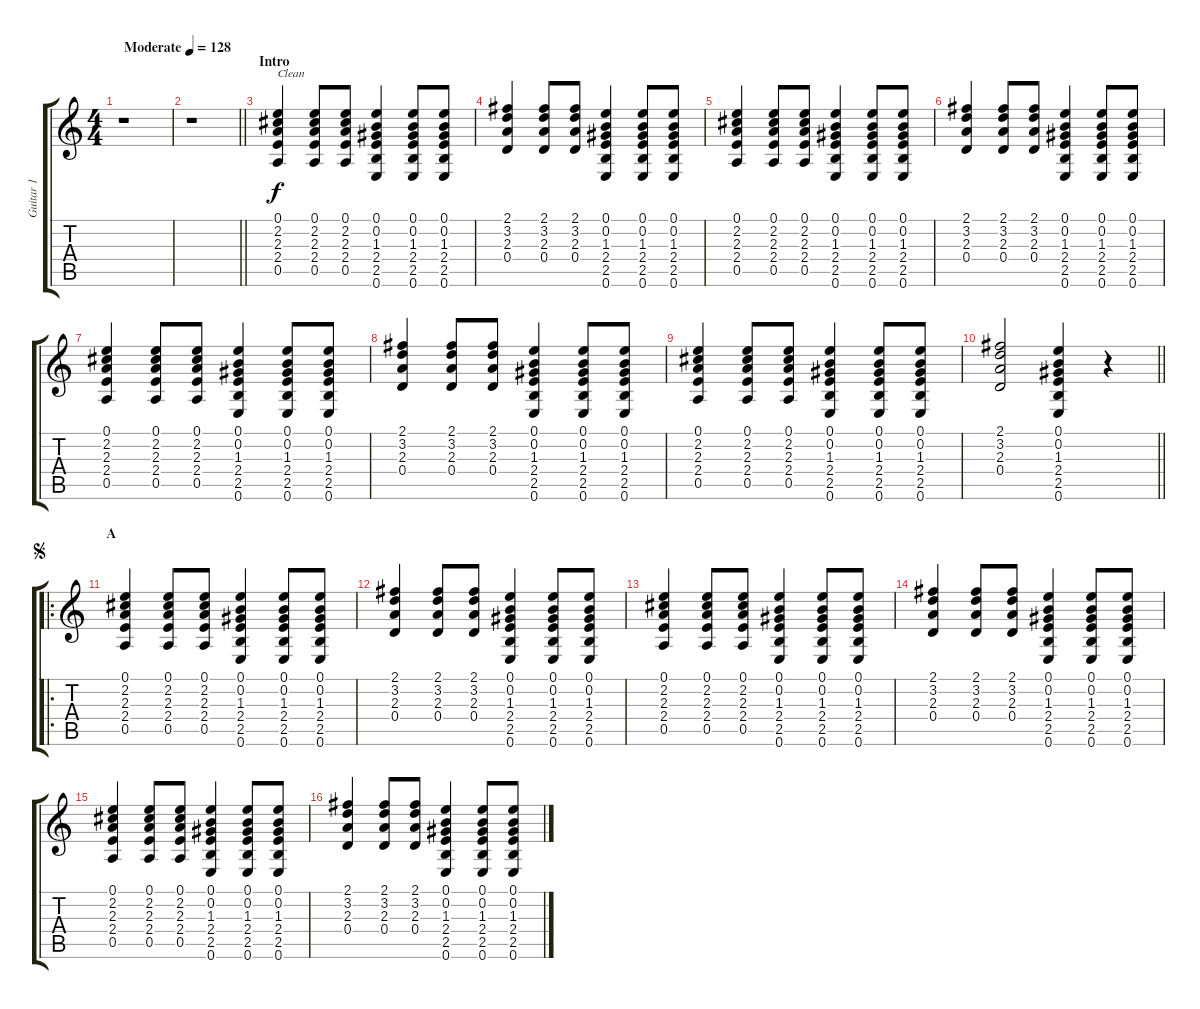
\track ("Guitar 1" "Guitar 1") {instrument distortionguitar}
\staff {score tabs}
\tuning (E4 B3 G3 D3 A2 E2) {hide}
\ts (4 4)
\tempo (128 "Moderate")
\clef g2
\ks c
r.1{dy f instrument distortionguitar} |
\barLineRight lightlight
r.1 |
\section ("" "Intro")
(0.1 2.2 2.3 2.4 0.5).4{txt "Clean" instrument electricguitarclean} (0.1 2.2 2.3 2.4 0.5).8 (0.1 2.2 2.3 2.4 0.5).8 (0.1 0.2 1.3 2.4 2.5 0.6).4 (0.1 0.2 1.3 2.4 2.5 0.6).8 (0.1 0.2 1.3 2.4 2.5 0.6).8 |
(2.1 3.2 2.3 0.4).4 (2.1 3.2 2.3 0.4).8 (2.1 3.2 2.3 0.4).8 (0.1 0.2 1.3 2.4 2.5 0.6).4 (0.1 0.2 1.3 2.4 2.5 0.6).8 (0.1 0.2 1.3 2.4 2.5 0.6).8 |
(0.1 2.2 2.3 2.4 0.5).4 (0.1 2.2 2.3 2.4 0.5).8 (0.1 2.2 2.3 2.4 0.5).8 (0.1 0.2 1.3 2.4 2.5 0.6).4 (0.1 0.2 1.3 2.4 2.5 0.6).8 (0.1 0.2 1.3 2.4 2.5 0.6).8 |
(2.1 3.2 2.3 0.4).4 (2.1 3.2 2.3 0.4).8 (2.1 3.2 2.3 0.4).8 (0.1 0.2 1.3 2.4 2.5 0.6).4 (0.1 0.2 1.3 2.4 2.5 0.6).8 (0.1 0.2 1.3 2.4 2.5 0.6).8 |
(0.1 2.2 2.3 2.4 0.5).4 (0.1 2.2 2.3 2.4 0.5).8 (0.1 2.2 2.3 2.4 0.5).8 (0.1 0.2 1.3 2.4 2.5 0.6).4 (0.1 0.2 1.3 2.4 2.5 0.6).8 (0.1 0.2 1.3 2.4 2.5 0.6).8 |
(2.1 3.2 2.3 0.4).4 (2.1 3.2 2.3 0.4).8 (2.1 3.2 2.3 0.4).8 (0.1 0.2 1.3 2.4 2.5 0.6).4 (0.1 0.2 1.3 2.4 2.5 0.6).8 (0.1 0.2 1.3 2.4 2.5 0.6).8 |
(0.1 2.2 2.3 2.4 0.5).4 (0.1 2.2 2.3 2.4 0.5).8 (0.1 2.2 2.3 2.4 0.5).8 (0.1 0.2 1.3 2.4 2.5 0.6).4 (0.1 0.2 1.3 2.4 2.5 0.6).8 (0.1 0.2 1.3 2.4 2.5 0.6).8 |
\barLineRight lightlight
(2.1 3.2 2.3 0.4).2 (0.1 0.2 1.3 2.4 2.5 0.6).4 r.4 |
\ro
\section ("" "A")
\jump segno
(0.1 2.2 2.3 2.4 0.5).4{instrument electricguitarclean} (0.1 2.2 2.3 2.4 0.5).8 (0.1 2.2 2.3 2.4 0.5).8 (0.1 0.2 1.3 2.4 2.5 0.6).4 (0.1 0.2 1.3 2.4 2.5 0.6).8 (0.1 0.2 1.3 2.4 2.5 0.6).8 |
(2.1 3.2 2.3 0.4).4 (2.1 3.2 2.3 0.4).8 (2.1 3.2 2.3 0.4).8 (0.1 0.2 1.3 2.4 2.5 0.6).4 (0.1 0.2 1.3 2.4 2.5 0.6).8 (0.1 0.2 1.3 2.4 2.5 0.6).8 |
(0.1 2.2 2.3 2.4 0.5).4 (0.1 2.2 2.3 2.4 0.5).8 (0.1 2.2 2.3 2.4 0.5).8 (0.1 0.2 1.3 2.4 2.5 0.6).4 (0.1 0.2 1.3 2.4 2.5 0.6).8 (0.1 0.2 1.3 2.4 2.5 0.6).8 |
(2.1 3.2 2.3 0.4).4 (2.1 3.2 2.3 0.4).8 (2.1 3.2 2.3 0.4).8 (0.1 0.2 1.3 2.4 2.5 0.6).4 (0.1 0.2 1.3 2.4 2.5 0.6).8 (0.1 0.2 1.3 2.4 2.5 0.6).8 |
(0.1 2.2 2.3 2.4 0.5).4 (0.1 2.2 2.3 2.4 0.5).8 (0.1 2.2 2.3 2.4 0.5).8 (0.1 0.2 1.3 2.4 2.5 0.6).4 (0.1 0.2 1.3 2.4 2.5 0.6).8 (0.1 0.2 1.3 2.4 2.5 0.6).8 |
(2.1 3.2 2.3 0.4).4 (2.1 3.2 2.3 0.4).8 (2.1 3.2 2.3 0.4).8 (0.1 0.2 1.3 2.4 2.5 0.6).4 (0.1 0.2 1.3 2.4 2.5 0.6).8 (0.1 0.2 1.3 2.4 2.5 0.6).8
